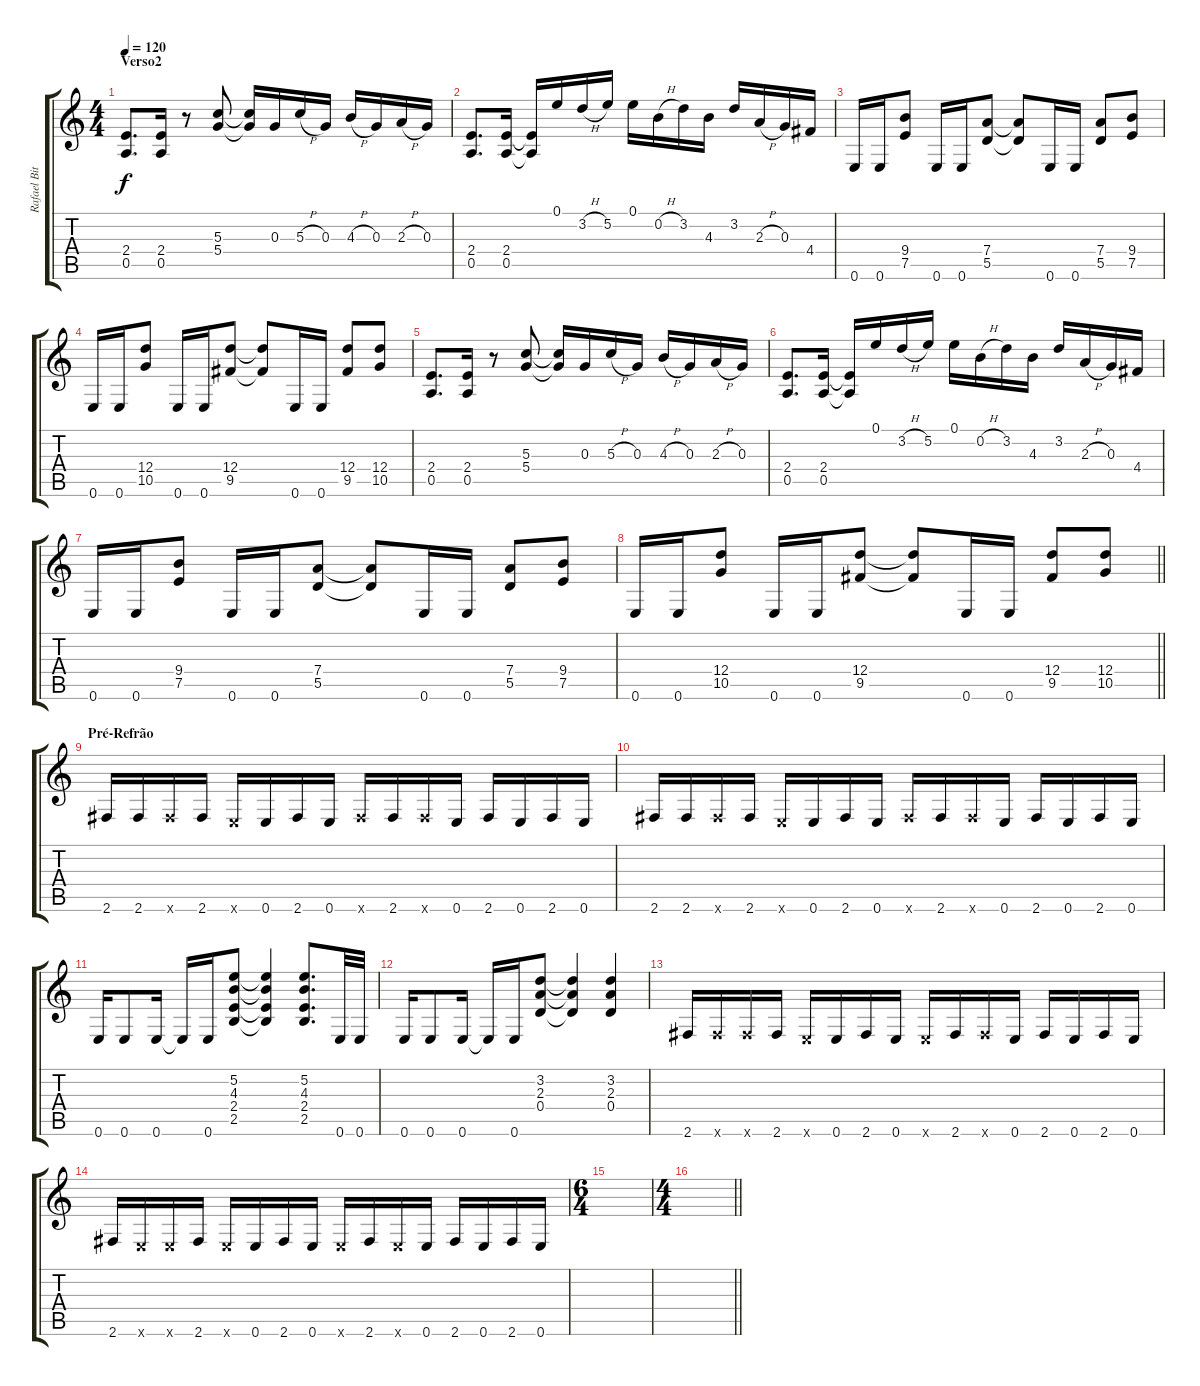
\track ("Rafael Bittencourt" "Rafael Bit") {instrument distortionguitar}
\staff {score tabs}
\tuning (E4 B3 G3 D3 A2 E2) {hide}
\ts (4 4)
\section ("" "Verso2")
\tempo 120
\clef g2
\ks c
(2.4 0.5).8{d dy f} (2.4 0.5).16 r.8 (5.3 5.4).8 (5.3{t} 5.4{t}).16 0.3.16 5.3{h}.16 0.3.16 4.3{h}.16 0.3.16 2.3{h}.16 0.3.16 |
(2.4 0.5).8{d} (2.4 0.5).16 (2.4{t} 0.5{t}).16 0.1.16 3.2{h}.16 5.2.16 0.1.16 0.2{h}.16 3.2.16 4.3.16 3.2.16 2.3{h}.16 0.3.16 4.4.16 |
0.6.16 0.6.16 (9.4 7.5).8 0.6.16 0.6.16 (7.4 5.5).8 (7.4{t} 5.5{t}).8 0.6.16 0.6.16 (7.4 5.5).8 (9.4 7.5).8 |
0.6.16 0.6.16 (12.4 10.5).8 0.6.16 0.6.16 (12.4 9.5).8 (12.4{t} 9.5{t}).8 0.6.16 0.6.16 (12.4 9.5).8 (12.4 10.5).8 |
(2.4 0.5).8{d} (2.4 0.5).16 r.8 (5.3 5.4).8 (5.3{t} 5.4{t}).16 0.3.16 5.3{h}.16 0.3.16 4.3{h}.16 0.3.16 2.3{h}.16 0.3.16 |
(2.4 0.5).8{d} (2.4 0.5).16 (2.4{t} 0.5{t}).16 0.1.16 3.2{h}.16 5.2.16 0.1.16 0.2{h}.16 3.2.16 4.3.16 3.2.16 2.3{h}.16 0.3.16 4.4.16 |
0.6.16 0.6.16 (9.4 7.5).8 0.6.16 0.6.16 (7.4 5.5).8 (7.4{t} 5.5{t}).8 0.6.16 0.6.16 (7.4 5.5).8 (9.4 7.5).8 |
\barLineRight lightlight
0.6.16 0.6.16 (12.4 10.5).8 0.6.16 0.6.16 (12.4 9.5).8 (12.4{t} 9.5{t}).8 0.6.16 0.6.16 (12.4 9.5).8 (12.4 10.5).8 |
\section ("" "Pré-Refrão")
2.6.16 2.6.16 2.6{x}.16 2.6.16 0.6{x}.16 0.6.16 2.6.16 0.6.16 2.6{x}.16 2.6.16 2.6{x}.16 0.6.16 2.6.16 0.6.16 2.6.16 0.6.16 |
2.6.16 2.6.16 2.6{x}.16 2.6.16 0.6{x}.16 0.6.16 2.6.16 0.6.16 2.6{x}.16 2.6.16 2.6{x}.16 0.6.16 2.6.16 0.6.16 2.6.16 0.6.16 |
0.6.16 0.6.8 0.6.16 0.6{t}.16 0.6.16 (5.2 4.3 2.4 2.5).8 (5.2{t} 4.3{t} 2.4{t} 2.5{t}).4 (5.2 4.3 2.4 2.5).8{d} 0.6.32 0.6.32 |
0.6.16 0.6.8 0.6.16 0.6{t}.16 0.6.16 (3.2 2.3 0.4).8 (3.2{t} 2.3{t} 0.4{t}).4 (3.2 2.3 0.4).4 |
2.6.16 2.6{x}.16 2.6{x}.16 2.6.16 0.6{x}.16 0.6.16 2.6.16 0.6.16 0.6{x}.16 2.6.16 2.6{x}.16 0.6.16 2.6.16 0.6.16 2.6.16 0.6.16 |
2.6.16 0.6{x}.16 0.6{x}.16 2.6.16 0.6{x}.16 0.6.16 2.6.16 0.6.16 0.6{x}.16 2.6.16 0.6{x}.16 0.6.16 2.6.16 0.6.16 2.6.16 0.6.16 |
\ts (6 4)
|
\ts (4 4)
\barLineRight lightlight
